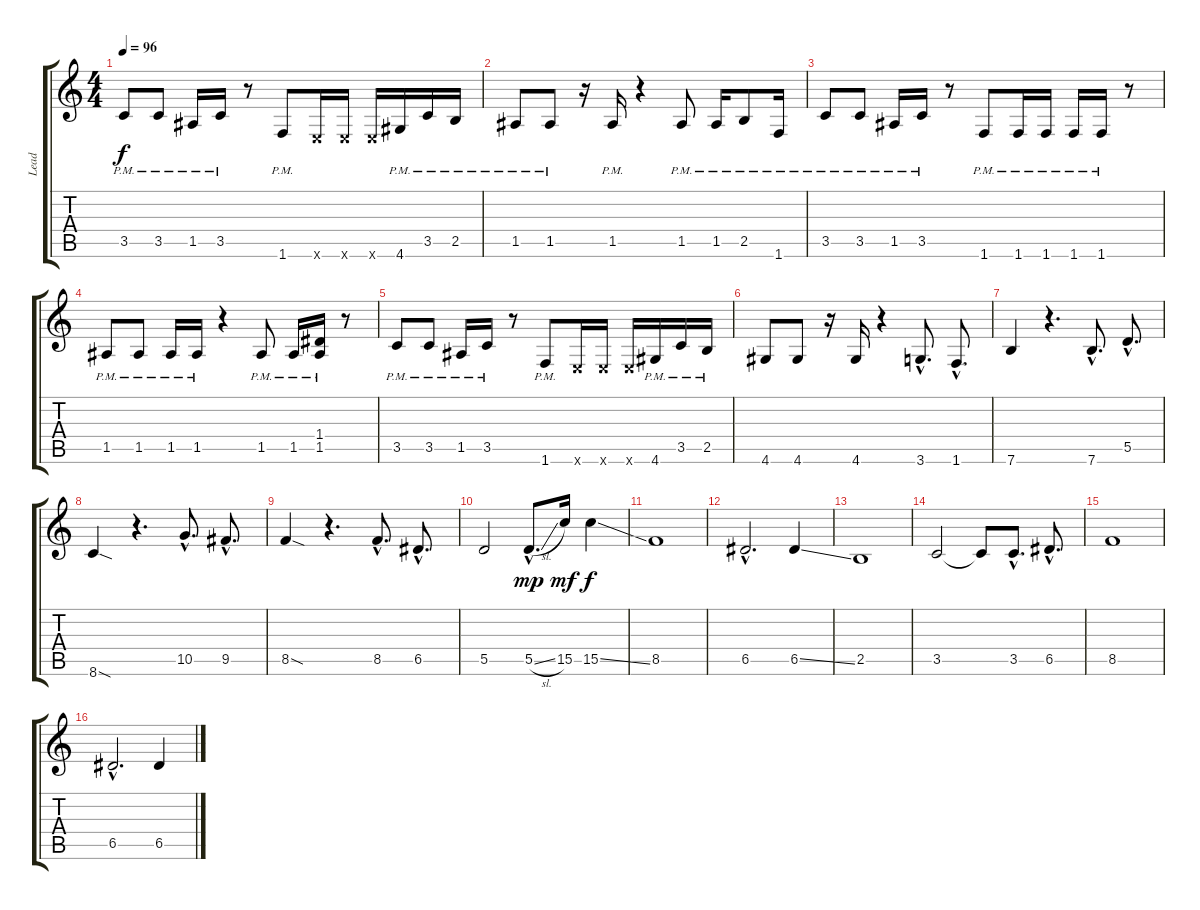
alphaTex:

\track ("Lead" "Lead") {instrument overdrivenguitar}
\staff {score tabs}
\tuning (E4 B3 G3 D3 A2 E2) {hide}
\ts (4 4)
\tempo 96
\clef g2
\ks c
3.5{pm}.8{dy f} 3.5{pm}.8 1.5{pm}.16 3.5{pm}.16 r.8 1.6{pm}.8 0.6{x}.16 0.6{x}.16 0.6{x}.16 4.6{pm}.16 3.5{pm}.16 2.5{pm}.16 |
1.5{pm}.8 1.5{pm}.8 r.16 1.5{pm}.16 r.4 1.5{pm}.8 1.5{pm}.16 2.5{pm}.8 1.6{pm}.16 |
3.5{pm}.8{instrument overdrivenguitar} 3.5{pm}.8 1.5{pm}.16 3.5{pm}.16 r.8 1.6{pm}.8 1.6{pm}.16 1.6{pm}.16 1.6{pm}.16 1.6{pm}.16 r.8 |
1.5{pm}.8 1.5{pm}.8 1.5{pm}.16 1.5{pm}.16 r.4 1.5{pm}.8 1.5{pm}.16 (1.4{pm} 1.5{pm}).16 r.8 |
3.5{pm}.8 3.5{pm}.8 1.5{pm}.16 3.5{pm}.16 r.8 1.6{pm}.8 0.6{x}.16 0.6{x}.16 0.6{x}.16 4.6{pm}.16 3.5{pm}.16 2.5{pm}.16 |
4.6.8 4.6.8 r.16 4.6.16 r.4 3.6{hac}.8{d} 1.6{hac}.8{d} |
7.6.4 r.4{d} 7.6{hac}.8{d} 5.5{hac}.8{d} |
8.6{sod}.4 r.4{d} 10.5{hac}.8{d} 9.5{hac}.8{d} |
8.5{sod}.4 r.4{d} 8.5{hac}.8{d} 6.5{hac}.8{d} |
5.5.2 5.5{sl hac}.8{d dy mp} 15.5.16{dy mf} 15.5{ss}.4{dy f} |
8.5.1 |
6.5{hac}.2{d} 6.5{ss}.4 |
2.5.1 |
3.5.2 3.5{t}.8 3.5{hac}.8{d} 6.5{hac}.8{d} |
8.5.1 |
6.5{hac}.2{d} 6.5.4
